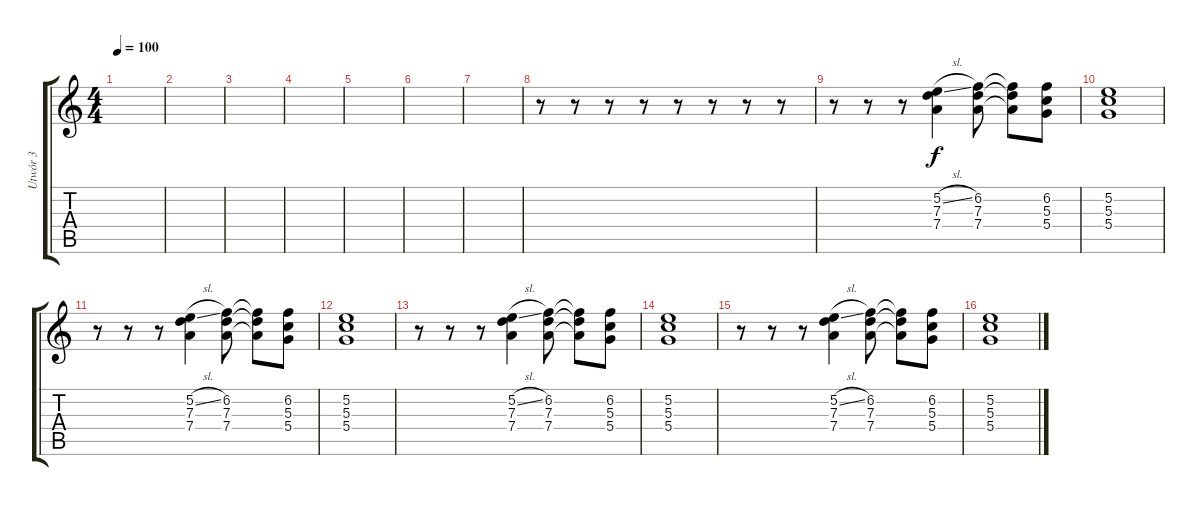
\track ("Utwór 3" "Utwór 3") {instrument electricguitarjazz}
\staff {score tabs}
\tuning (E4 B3 G3 D3 A2 E2) {hide}
\ts (4 4)
\tempo 100
\clef g2
\ks c
|
|
|
|
|
|
|
r.8 r.8 r.8 r.8 r.8 r.8 r.8 r.8 |
r.8{instrument electricguitarjazz} r.8 r.8 (5.2{sl} 7.3 7.4).4 (6.2 7.3 7.4).8 (6.2{t} 7.3{t} 7.4{t}).8 (6.2 5.3 5.4).8 |
(5.2 5.3 5.4).1 |
r.8 r.8 r.8 (5.2{sl} 7.3 7.4).4 (6.2 7.3 7.4).8 (6.2{t} 7.3{t} 7.4{t}).8 (6.2 5.3 5.4).8 |
(5.2 5.3 5.4).1 |
r.8 r.8 r.8 (5.2{sl} 7.3 7.4).4 (6.2 7.3 7.4).8 (6.2{t} 7.3{t} 7.4{t}).8 (6.2 5.3 5.4).8 |
(5.2 5.3 5.4).1 |
r.8 r.8 r.8 (5.2{sl} 7.3 7.4).4 (6.2 7.3 7.4).8 (6.2{t} 7.3{t} 7.4{t}).8 (6.2 5.3 5.4).8 |
(5.2 5.3 5.4).1
